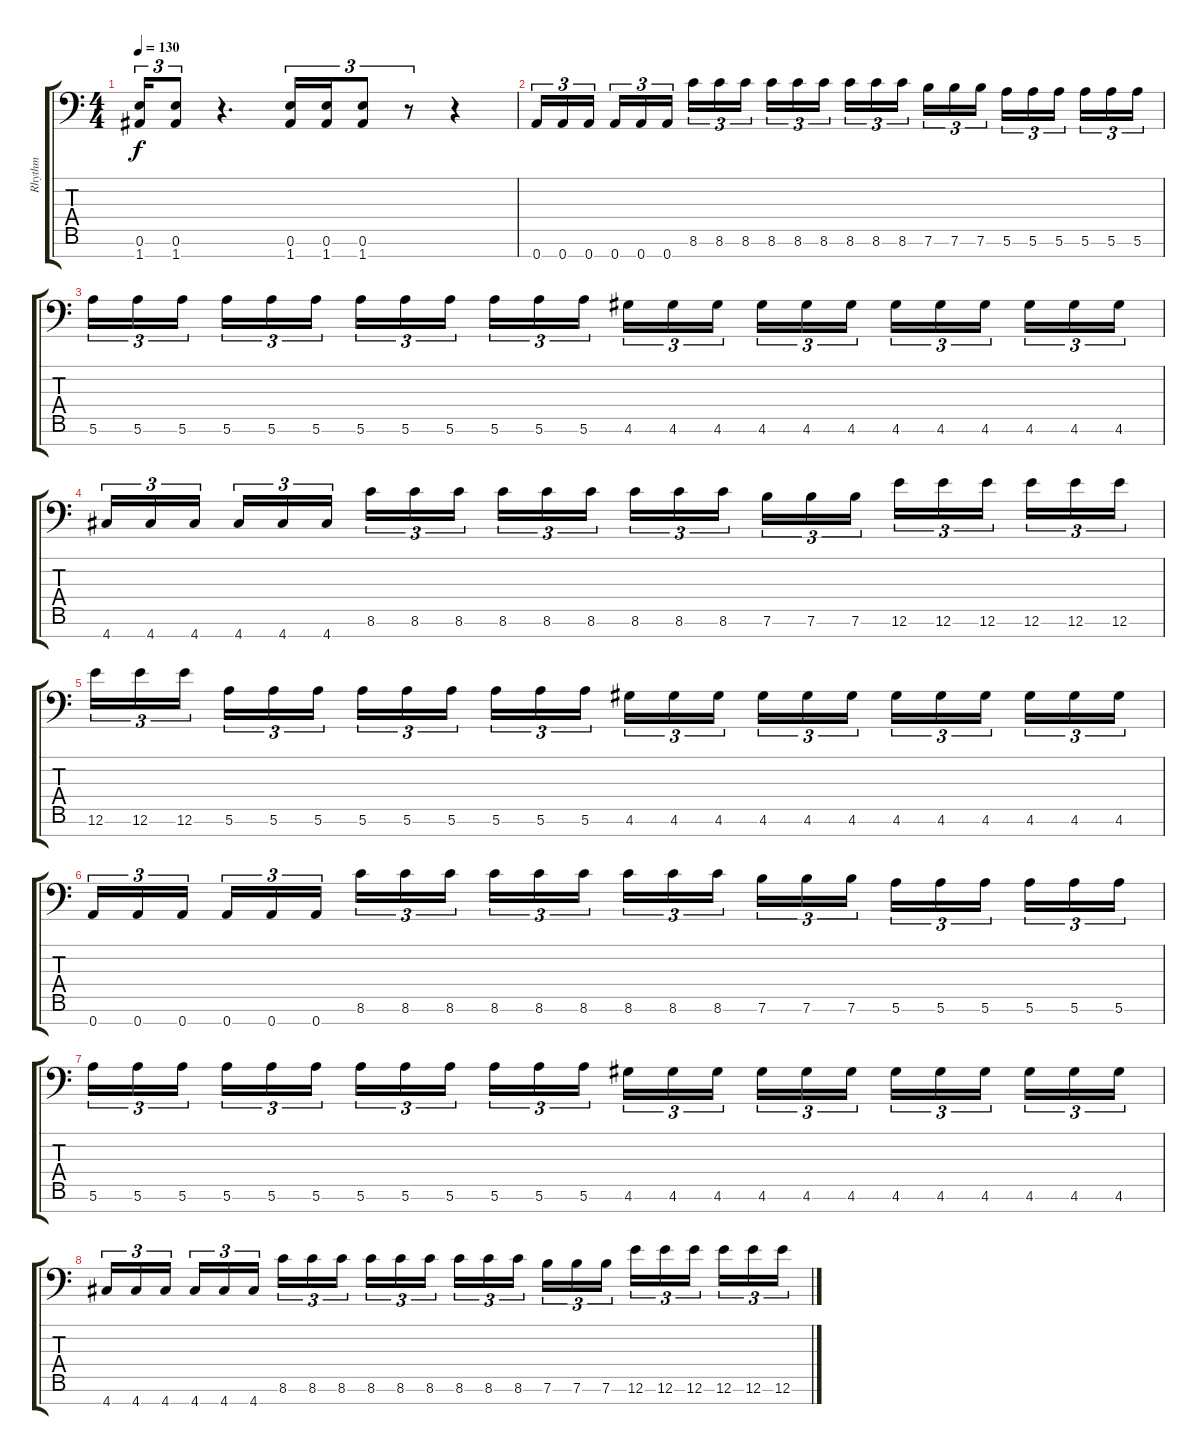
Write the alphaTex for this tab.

\track ("Rhythm" "Rhythm") {instrument distortionguitar}
\staff {score tabs}
\tuning (E4 B3 G3 D3 A2 E2 A1) {hide}
\ts (4 4)
\tempo 130
\clef f4
\ks c
(0.6 1.7).16{tu (3 2) dy f} (0.6 1.7).8{tu (3 2)} r.4{d} (0.6 1.7).16{tu (3 2)} (0.6 1.7).16{tu (3 2)} (0.6 1.7).8{tu (3 2)} r.8{tu (3 2)} r.4 |
0.7.16{tu (3 2)} 0.7.16{tu (3 2)} 0.7.16{tu (3 2) beam splitsecondary} 0.7.16{tu (3 2)} 0.7.16{tu (3 2)} 0.7.16{tu (3 2)} 8.6.16{tu (3 2)} 8.6.16{tu (3 2)} 8.6.16{tu (3 2) beam splitsecondary} 8.6.16{tu (3 2)} 8.6.16{tu (3 2)} 8.6.16{tu (3 2)} 8.6.16{tu (3 2)} 8.6.16{tu (3 2)} 8.6.16{tu (3 2) beam splitsecondary} 7.6.16{tu (3 2)} 7.6.16{tu (3 2)} 7.6.16{tu (3 2)} 5.6.16{tu (3 2)} 5.6.16{tu (3 2)} 5.6.16{tu (3 2) beam splitsecondary} 5.6.16{tu (3 2)} 5.6.16{tu (3 2)} 5.6.16{tu (3 2)} |
5.6.16{tu (3 2)} 5.6.16{tu (3 2)} 5.6.16{tu (3 2) beam splitsecondary} 5.6.16{tu (3 2)} 5.6.16{tu (3 2)} 5.6.16{tu (3 2)} 5.6.16{tu (3 2)} 5.6.16{tu (3 2)} 5.6.16{tu (3 2) beam splitsecondary} 5.6.16{tu (3 2)} 5.6.16{tu (3 2)} 5.6.16{tu (3 2)} 4.6.16{tu (3 2)} 4.6.16{tu (3 2)} 4.6.16{tu (3 2) beam splitsecondary} 4.6.16{tu (3 2)} 4.6.16{tu (3 2)} 4.6.16{tu (3 2)} 4.6.16{tu (3 2)} 4.6.16{tu (3 2)} 4.6.16{tu (3 2) beam splitsecondary} 4.6.16{tu (3 2)} 4.6.16{tu (3 2)} 4.6.16{tu (3 2)} |
4.7.16{tu (3 2)} 4.7.16{tu (3 2)} 4.7.16{tu (3 2) beam splitsecondary} 4.7.16{tu (3 2)} 4.7.16{tu (3 2)} 4.7.16{tu (3 2)} 8.6.16{tu (3 2)} 8.6.16{tu (3 2)} 8.6.16{tu (3 2) beam splitsecondary} 8.6.16{tu (3 2)} 8.6.16{tu (3 2)} 8.6.16{tu (3 2)} 8.6.16{tu (3 2)} 8.6.16{tu (3 2)} 8.6.16{tu (3 2) beam splitsecondary} 7.6.16{tu (3 2)} 7.6.16{tu (3 2)} 7.6.16{tu (3 2)} 12.6.16{tu (3 2)} 12.6.16{tu (3 2)} 12.6.16{tu (3 2) beam splitsecondary} 12.6.16{tu (3 2)} 12.6.16{tu (3 2)} 12.6.16{tu (3 2)} |
12.6.16{tu (3 2)} 12.6.16{tu (3 2)} 12.6.16{tu (3 2) beam splitsecondary} 5.6.16{tu (3 2)} 5.6.16{tu (3 2)} 5.6.16{tu (3 2)} 5.6.16{tu (3 2)} 5.6.16{tu (3 2)} 5.6.16{tu (3 2) beam splitsecondary} 5.6.16{tu (3 2)} 5.6.16{tu (3 2)} 5.6.16{tu (3 2)} 4.6.16{tu (3 2)} 4.6.16{tu (3 2)} 4.6.16{tu (3 2) beam splitsecondary} 4.6.16{tu (3 2)} 4.6.16{tu (3 2)} 4.6.16{tu (3 2)} 4.6.16{tu (3 2)} 4.6.16{tu (3 2)} 4.6.16{tu (3 2) beam splitsecondary} 4.6.16{tu (3 2)} 4.6.16{tu (3 2)} 4.6.16{tu (3 2)} |
0.7.16{tu (3 2)} 0.7.16{tu (3 2)} 0.7.16{tu (3 2) beam splitsecondary} 0.7.16{tu (3 2)} 0.7.16{tu (3 2)} 0.7.16{tu (3 2)} 8.6.16{tu (3 2)} 8.6.16{tu (3 2)} 8.6.16{tu (3 2) beam splitsecondary} 8.6.16{tu (3 2)} 8.6.16{tu (3 2)} 8.6.16{tu (3 2)} 8.6.16{tu (3 2)} 8.6.16{tu (3 2)} 8.6.16{tu (3 2) beam splitsecondary} 7.6.16{tu (3 2)} 7.6.16{tu (3 2)} 7.6.16{tu (3 2)} 5.6.16{tu (3 2)} 5.6.16{tu (3 2)} 5.6.16{tu (3 2) beam splitsecondary} 5.6.16{tu (3 2)} 5.6.16{tu (3 2)} 5.6.16{tu (3 2)} |
5.6.16{tu (3 2)} 5.6.16{tu (3 2)} 5.6.16{tu (3 2) beam splitsecondary} 5.6.16{tu (3 2)} 5.6.16{tu (3 2)} 5.6.16{tu (3 2)} 5.6.16{tu (3 2)} 5.6.16{tu (3 2)} 5.6.16{tu (3 2) beam splitsecondary} 5.6.16{tu (3 2)} 5.6.16{tu (3 2)} 5.6.16{tu (3 2)} 4.6.16{tu (3 2)} 4.6.16{tu (3 2)} 4.6.16{tu (3 2) beam splitsecondary} 4.6.16{tu (3 2)} 4.6.16{tu (3 2)} 4.6.16{tu (3 2)} 4.6.16{tu (3 2)} 4.6.16{tu (3 2)} 4.6.16{tu (3 2) beam splitsecondary} 4.6.16{tu (3 2)} 4.6.16{tu (3 2)} 4.6.16{tu (3 2)} |
4.7.16{tu (3 2)} 4.7.16{tu (3 2)} 4.7.16{tu (3 2) beam splitsecondary} 4.7.16{tu (3 2)} 4.7.16{tu (3 2)} 4.7.16{tu (3 2)} 8.6.16{tu (3 2)} 8.6.16{tu (3 2)} 8.6.16{tu (3 2) beam splitsecondary} 8.6.16{tu (3 2)} 8.6.16{tu (3 2)} 8.6.16{tu (3 2)} 8.6.16{tu (3 2)} 8.6.16{tu (3 2)} 8.6.16{tu (3 2) beam splitsecondary} 7.6.16{tu (3 2)} 7.6.16{tu (3 2)} 7.6.16{tu (3 2)} 12.6.16{tu (3 2)} 12.6.16{tu (3 2)} 12.6.16{tu (3 2) beam splitsecondary} 12.6.16{tu (3 2)} 12.6.16{tu (3 2)} 12.6.16{tu (3 2)}
